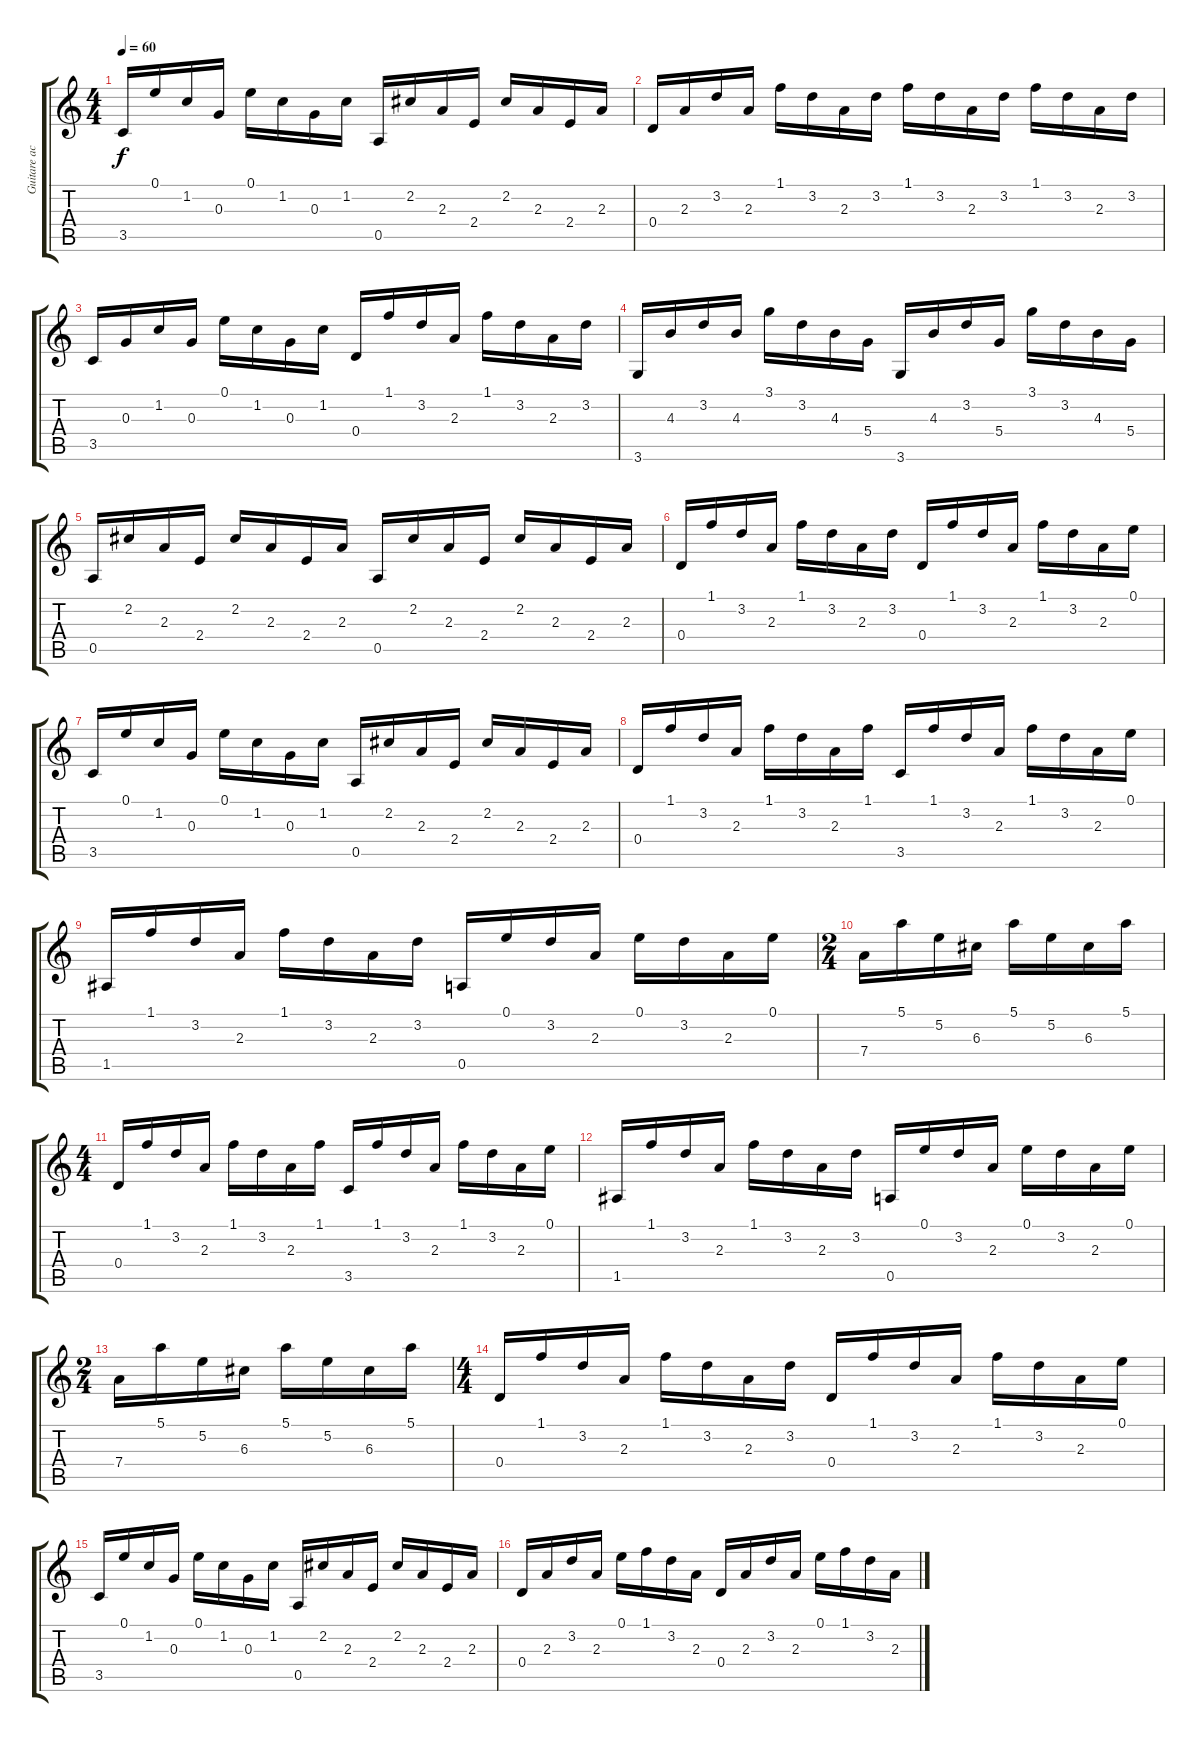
\track ("Guitare accoustique 1" "Guitare ac") {instrument acousticguitarsteel}
\staff {score tabs}
\tuning (E4 B3 G3 D3 A2 E2) {hide}
\ts (4 4)
\tempo 60
\clef g2
\ks c
3.5.16{dy f} 0.1.16 1.2.16 0.3.16 0.1.16 1.2.16 0.3.16 1.2.16 0.5.16 2.2.16 2.3.16 2.4.16 2.2.16 2.3.16 2.4.16 2.3.16 |
0.4.16 2.3.16 3.2.16 2.3.16 1.1.16 3.2.16 2.3.16 3.2.16 1.1.16 3.2.16 2.3.16 3.2.16 1.1.16 3.2.16 2.3.16 3.2.16 |
3.5.16 0.3.16 1.2.16 0.3.16 0.1.16 1.2.16 0.3.16 1.2.16 0.4.16 1.1.16 3.2.16 2.3.16 1.1.16 3.2.16 2.3.16 3.2.16 |
3.6.16 4.3.16 3.2.16 4.3.16 3.1.16 3.2.16 4.3.16 5.4.16 3.6.16 4.3.16 3.2.16 5.4.16 3.1.16 3.2.16 4.3.16 5.4.16 |
0.5.16 2.2.16 2.3.16 2.4.16 2.2.16 2.3.16 2.4.16 2.3.16 0.5.16 2.2.16 2.3.16 2.4.16 2.2.16 2.3.16 2.4.16 2.3.16 |
0.4.16 1.1.16 3.2.16 2.3.16 1.1.16 3.2.16 2.3.16 3.2.16 0.4.16 1.1.16 3.2.16 2.3.16 1.1.16 3.2.16 2.3.16 0.1.16 |
3.5.16 0.1.16 1.2.16 0.3.16 0.1.16 1.2.16 0.3.16 1.2.16 0.5.16 2.2.16 2.3.16 2.4.16 2.2.16 2.3.16 2.4.16 2.3.16 |
0.4.16 1.1.16 3.2.16 2.3.16 1.1.16 3.2.16 2.3.16 1.1.16 3.5.16 1.1.16 3.2.16 2.3.16 1.1.16 3.2.16 2.3.16 0.1.16 |
1.5.16 1.1.16 3.2.16 2.3.16 1.1.16 3.2.16 2.3.16 3.2.16 0.5.16 0.1.16 3.2.16 2.3.16 0.1.16 3.2.16 2.3.16 0.1.16 |
\ts (2 4)
7.4.16 5.1.16 5.2.16 6.3.16 5.1.16 5.2.16 6.3.16 5.1.16 |
\ts (4 4)
0.4.16 1.1.16 3.2.16 2.3.16 1.1.16 3.2.16 2.3.16 1.1.16 3.5.16 1.1.16 3.2.16 2.3.16 1.1.16 3.2.16 2.3.16 0.1.16 |
1.5.16 1.1.16 3.2.16 2.3.16 1.1.16 3.2.16 2.3.16 3.2.16 0.5.16 0.1.16 3.2.16 2.3.16 0.1.16 3.2.16 2.3.16 0.1.16 |
\ts (2 4)
7.4.16 5.1.16 5.2.16 6.3.16 5.1.16 5.2.16 6.3.16 5.1.16 |
\ts (4 4)
0.4.16 1.1.16 3.2.16 2.3.16 1.1.16 3.2.16 2.3.16 3.2.16 0.4.16 1.1.16 3.2.16 2.3.16 1.1.16 3.2.16 2.3.16 0.1.16 |
3.5.16 0.1.16 1.2.16 0.3.16 0.1.16 1.2.16 0.3.16 1.2.16 0.5.16 2.2.16 2.3.16 2.4.16 2.2.16 2.3.16 2.4.16 2.3.16 |
0.4.16 2.3.16 3.2.16 2.3.16 0.1.16 1.1.16 3.2.16 2.3.16 0.4.16 2.3.16 3.2.16 2.3.16 0.1.16 1.1.16 3.2.16 2.3.16
